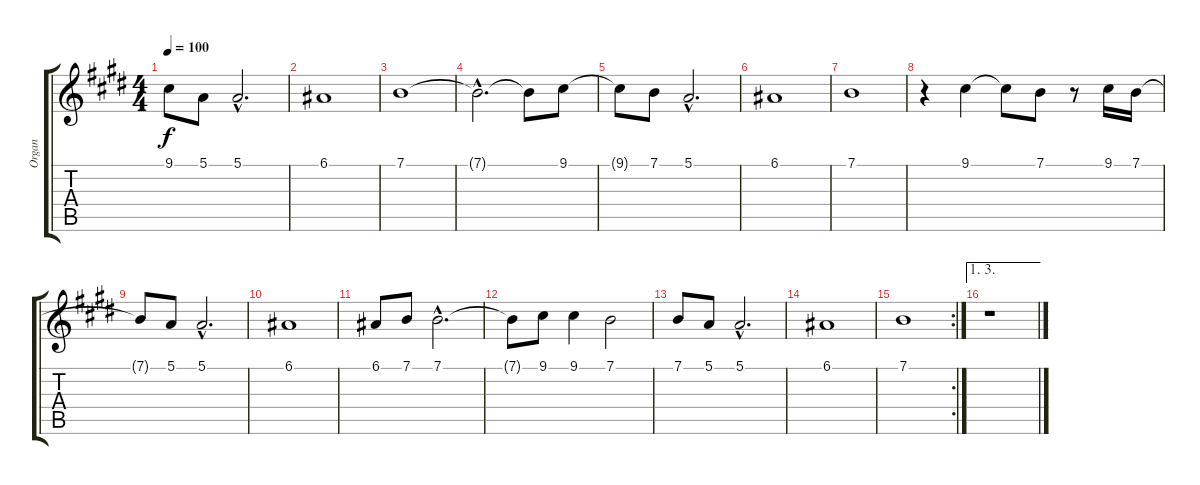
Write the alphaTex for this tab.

\track ("Organ" "Organ") {instrument rockorgan}
\staff {score tabs}
\tuning (E4 B3 G3 D3 A2 E2) {hide}
\ts (4 4)
\tempo 100
\clef g2
\ks e
9.1.8{dy f} 5.1.8 5.1{hac}.2{d} |
6.1.1 |
7.1.1 |
7.1{hac t}.2{d} 7.1{t}.8 9.1.8 |
9.1{t}.8 7.1.8 5.1{hac}.2{d} |
6.1.1 |
7.1.1 |
r.4 9.1.4 9.1{t}.8 7.1.8 r.8 9.1.16 7.1.16 |
7.1{t}.8 5.1.8 5.1{hac}.2{d} |
6.1.1 |
6.1.8 7.1.8 7.1{hac}.2{d} |
7.1{t}.8 9.1.8 9.1.4 7.1.2 |
7.1.8 5.1.8 5.1{hac}.2{d} |
6.1.1 |
\rc 2
7.1.1 |
\ae (1 3)
r.1
